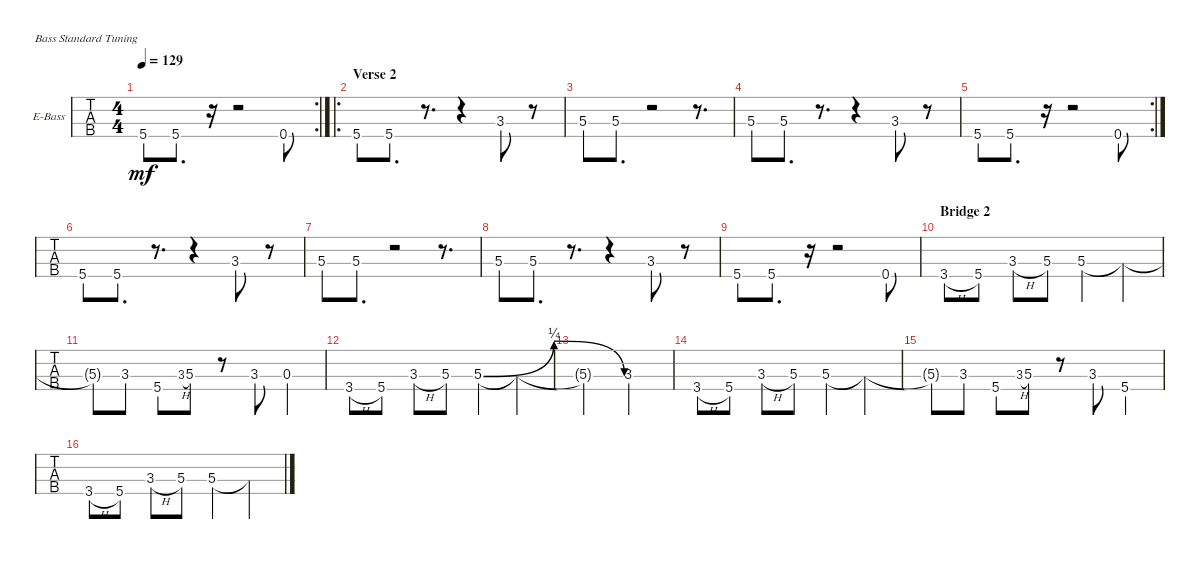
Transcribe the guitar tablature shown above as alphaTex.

\bracketExtendMode groupsimilarinstruments
\firstSystemTrackNameOrientation horizontal
\otherSystemsTrackNameOrientation horizontal
\track ("Bass" "E-Bass") {instrument electricbassfinger}
\staff {tabs}
\tuning (G2 D2 A1 E1)
\rc 2
\ts (4 4)
\tempo 129
\clef f4
\ks c
5.4.8{dy mf} 5.4.8{d} r.16 r.2 0.4.8 |
\ro
\section ("" "Verse 2")
5.4.8 5.4.8{d} r.8{d} r.4 3.3.8 r.8 |
5.3.8 5.3.8{d} r.2 r.8{d} |
5.3.8 5.3.8{d} r.8{d} r.4 3.3.8 r.8 |
\rc 2
5.4.8 5.4.8{d} r.16 r.2 0.4.8 |
5.4.8 5.4.8{d} r.8{d} r.4 3.3.8 r.8 |
5.3.8 5.3.8{d} r.2 r.8{d} |
5.3.8 5.3.8{d} r.8{d} r.4 3.3.8 r.8 |
5.4.8 5.4.8{d} r.16 r.2 0.4.8 |
\section ("" "Bridge 2")
\clef g2
3.4{h}.8 5.4.8 3.3{h}.8 5.3.8 5.3.4 5.3{t}.4 |
5.3{t}.8 3.3.8 5.4.8 3.3{h}.8{gr} 5.3.8 r.8 3.3.8 0.3.4 |
3.4{h}.8 5.4.8 3.3{h}.8 5.3.8 5.3{be (bendrelease 0 0 9.6 1 13.2 1 18.599999999999998 0)}.4 5.3{t}.4 |
5.3{t}.2 3.3.2 |
3.4{h}.8 5.4.8 3.3{h}.8 5.3.8 5.3.4 5.3{t}.4 |
5.3{t}.8 3.3.8 5.4.8 3.3{h}.8{gr} 5.3.8 r.8 3.3.8 5.4.4 |
3.4{h}.8 5.4.8 3.3{h}.8 5.3.8 5.3.4 5.3{t}.4
